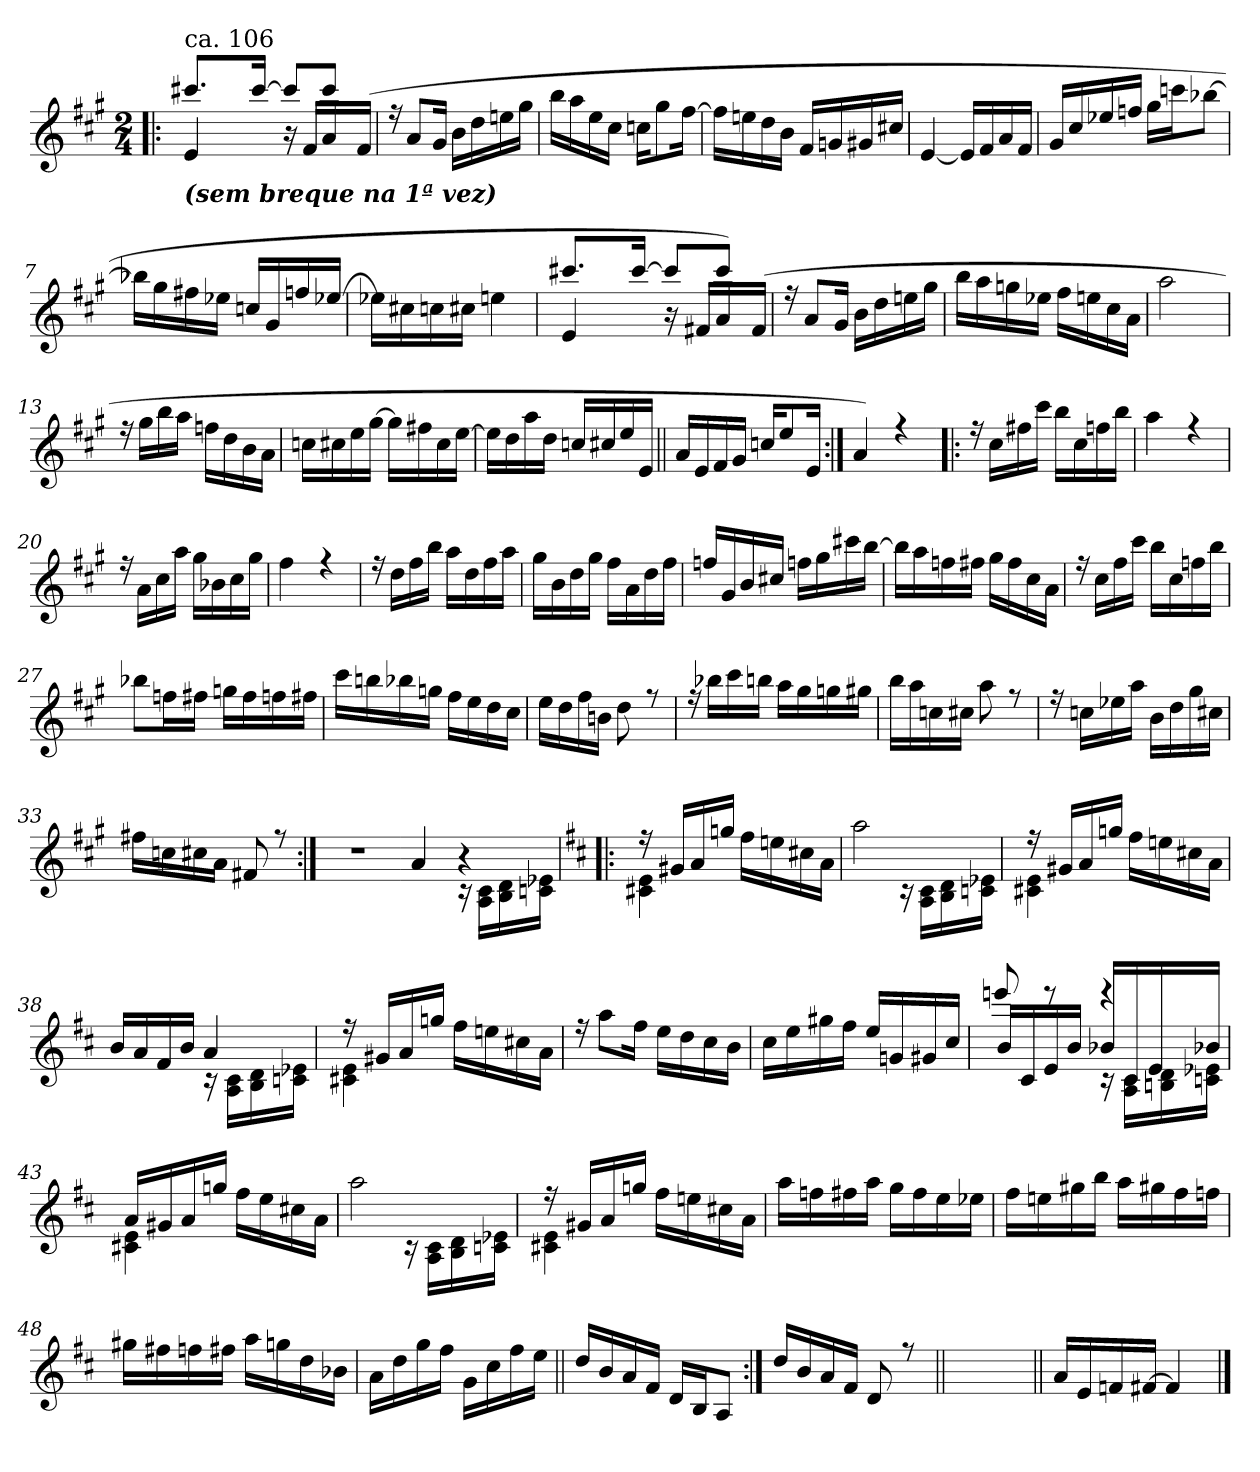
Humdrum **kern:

**kern
*part1
*staff1
*clefG2
*k[f#c#g#]
*A:
*M2/4
=1!|:
*^
*	*^
!LO:TX:b:Bi:t=(sem breque na 1ª vez)	!	!
!LO:TX:a:t=ca. 106	!	!
4e/	8.A/yy 8.c#/yy 8.e/yy 8.f#/yyL	8.ccc#X!/L
.	8.A/yy 8.cn/yy 8.e-X/yy 8.f#/yy	[>16ccc#!/Jk
16r	.	8ccc#!/L]
16f#/LL	.	.
16a/	8A/yy 8B/yy 8d/yy 8f#/yyJ	8ccc#!/J)
(>16f#/JJ	.	.
*	*v	*v
=2	=2
16ree	4ryy
8a/L	.
16g#/Jk	.
16b\LL	4ryy
16dd\	.
16een\	.
16gg#\JJ	.
=3	=3
16bb\LL	4ryy
16aa\	.
16ee\	.
16cc#\JJ	.
16ccn\KL	4ryy
8gg#\	.
[<16ff#\Jk	.
=4	=4
16ff#\LL]	4ryy
16een\	.
16dd\	.
16b\JJ	.
16f#/LL	4ryy
16gn/	.
16g#X/	.
16cc#X/JJ	.
!!LO:LB:g=z	!!
=5	=5
[>4e/	4ryy
16e/LL]	4ryy
16f#/	.
16a/	.
16f#/JJ	.
=6	=6
16g#/LL	2ryy
16cc#/	.
16ee-X/	.
16ffn/JJ	.
16gg#\LL	.
16cccn\J	.
[<8bb-X\J	.
=7	=7
16bb-X\LL]	2ryy
16gg#\	.
16ff#X\	.
16ee-X\JJ	.
16ccn/LL	.
16g#/	.
16ffn/	.
[>16ee-X/JJ	.
=8	=8
16ee-X\LL]	4ryy
16cc#X\	.
16ccn\	.
16cc#X\JJ	.
4een\	4ryy
!!LO:LB:g=z	!!
=9	=9
*	*^
4e/	8.A/yy 8.c#X/yy 8.e/yy 8.f#/yyL	8.ccc#X!/L
.	8.A/yy 8.cn/yy 8.e-X/yy 8.f#/yy	[>16ccc#!/Jk
16r	.	8ccc#!/L]
16f#X/LL	.	.
16a/	8A/yy 8B/yy 8d/yy 8f#/yyJ	8ccc#!/J)
(>16f#/JJ	.	.
*	*v	*v
=10	=10
16ree	4ryy
8a/L	.
16g#/Jk	.
16b\LL	4ryy
16dd\	.
16een\	.
16gg#\JJ	.
=11	=11
16bb\LL	2ryy
16aa\	.
16ggn\	.
16ee-X\JJ	.
16ff#\LL	.
16een\	.
16cc#\	.
16a\JJ	.
=12	=12
2aa\	2ryy
!!LO:LB:g=z	!!
=13	=13
16ree	2ryy
16gg#\LL	.
16bb\	.
16aa\JJ	.
16ffn\LL	.
16dd\	.
16b\	.
16a\JJ	.
=14	=14
16ccn\LL	4ryy
16cc#X\	.
16ee\	.
[<16gg#\JJ	.
16gg#\LL]	4ryy
16ff#X\	.
16cc#\	.
[<16ee\JJ	.
=15	=15
16ee\LL]	4ryy
16dd\	.
16aa\	.
16dd\JJ	.
16ccn/LL	4ryy
16cc#X/	.
16ee/	.
16e/JJ	.
=16||	=16||
16a/LL	(<2ryy
16e/	.
16f#/	.
16g#/JJ	.
16ccn/KL	.
8ee/	.
16e/Jk	.
!!LO:LB:g=z	!!
=17:|!	=17:|!
4a/)	4ryy
4ree	4ryy
=18!|:	=18!|:
16ree	4ryy
16cc#\LL	.
16ff#X\	.
16ccc#\JJ	.
16bb\LL	4ryy
16cc#\	.
16ffn\	.
16bb\JJ	.
=19	=19
4aa\	2ryy
4ree	.
=20	=20
16ree	4ryy
16a\LL	.
16cc#\	.
16aa\JJ	.
16gg#\LL	4ryy
16b-X\	.
16cc#\	.
16gg#\JJ	.
=21	=21
4ff#\	2ryy
4ree	.
!!LO:LB:g=z	!!
=22	=22
16ree	4ryy
16dd\LL	.
16ff#\	.
16bb\JJ	.
16aa\LL	4ryy
16dd\	.
16ff#\	.
16aa\JJ	.
=23	=23
16gg#\LL	4ryy
16b\	.
16dd\	.
16gg#\JJ	.
16ff#\LL	4ryy
16a\	.
16dd\	.
16ff#\JJ	.
=24	=24
16ffn/LL	4ryy
16g#/	.
16b/	.
16cc#X/JJ	.
16ffn\LL	4ryy
16gg#\	.
16ccc#X\	.
[<16bb\JJ	.
=25	=25
16bb\LL]	2ryy
16aa\	.
16ffn\	.
16ff#X\JJ	.
16gg#\LL	.
16ff#\	.
16cc#\	.
16a\JJ	.
!!LO:LB:g=z	!!
=26	=26
16ree	4ryy
16cc#\LL	.
16ff#\	.
16ccc#\JJ	.
16bb\LL	4ryy
16cc#\	.
16ffn\	.
16bb\JJ	.
=27	=27
8bb-X\L	2ryy
16ffn\L	.
16ff#X\JJ	.
16ggn\LL	.
16ff#\	.
16ffn\	.
16ff#X\JJ	.
=28	=28
16ccc#\LL	2ryy
16bbn\	.
16bb-X\	.
16ggn\JJ	.
16ff#\LL	.
16ee\	.
16dd\	.
16cc#\JJ	.
=29	=29
16ee\LL	2ryy
16dd\	.
16ff#\	.
16bn\JJ	.
8dd\	.
8ree	.
!!LO:LB:g=z	!!
=30	=30
16ree	2ryy
16bb-X\LL	.
16ccc#\	.
16bbn\JJ	.
16aa\LL	.
16gg#\	.
16ggn\	.
16gg#X\JJ	.
=31	=31
16bb\LL	2ryy
16aa\	.
16ccn\	.
16cc#X\JJ	.
8aa\	.
8ree	.
=32	=32
16ree	4ryy
16ccn\LL	.
16ee-X\	.
16aa\JJ	.
16b\LL	4ryy
16dd\	.
16gg#\	.
16cc#X\JJ	.
=33	=33
16ff#X\LL	2ryy
16ccn\	.
16cc#X\	.
16a\JJ	.
8f#X/	.
8ree	.
*v	*v
=33X331:|!
2r
!!LO:PB:g=z
=34-
*^
*	*^
4a/	4ryy	2ryy
4r	16rc	.
.	16A!\ 16c#!\LL	.
.	16B!\ 16d!\	.
.	16cn!\ 16e-X!\JJ	.
=35!|:	=35!|:	=35!|:
*k[f#c#]	*	*
*D:	*	*
16ree	4c#X!\ 4e!\	2ryy
16g#X/LL	.	.
16a/	.	.
16ggn/JJ	.	.
16ff#\LL	4ryy	.
16een\	.	.
16cc#X\	.	.
16a\JJ	.	.
=36	=36	=36
2aa\	4ryy	2ryy
.	16rB	.
.	16A!\ 16c#!\LL	.
.	16B!\ 16d!\	.
.	16cn!\ 16e-X!\JJ	.
=37	=37	=37
16ree	4c#X!\ 4e!\	2ryy
16g#X/LL	.	.
16a/	.	.
16ggn/JJ	.	.
16ff#\LL	4ryy	.
16een\	.	.
16cc#X\	.	.
16a\JJ	.	.
!!LO:LB:g=z	!!	!!
=38	=38	=38
16b/LL	4ryy	2ryy
16a/	.	.
16f#/	.	.
16b/JJ	.	.
4a/	16rB	.
.	16A!\ 16c#!\LL	.
.	16B!\ 16d!\	.
.	16cn!\ 16e-X!\JJ	.
=39	=39	=39
16ree	4c#X!\ 4e!\	2ryy
16g#X/LL	.	.
16a/	.	.
16ggn/JJ	.	.
16ff#\LL	4ryy	.
16een\	.	.
16cc#X\	.	.
16a\JJ	.	.
*	*v	*v
=40	=40
16ree	2ryy
8aa\L	.
16ff#\Jk	.
16ee\LL	.
16dd\	.
16cc#\	.
16b\JJ	.
=41	=41
16cc#\LL	4ryy
16ee\	.
16gg#X\	.
16ff#\JJ	.
16ee/LL	4ryy
16gn/	.
16g#X/	.
16cc#/JJ	.
!!LO:LB:g=z	!!
=42	=42
*^	*^
16b/LL	4ryy	8ryy	8eeen!/
16c#/	.	.	.
16e/	.	8ryy	8reee
16b/JJ	.	.	.
16b-X/LL	16rB	4ryy	4reee
16c#/	16A!\ 16c#!\LL	.	.
16e/	16Bn!\ 16d!\	.	.
16b-X/JJ	16cn!\ 16e-X!\JJ	.	.
*	*	*v	*v
=43	=43	=43
16a/LL	4c#X!\ 4e!\	2ryy
16g#X/	.	.
16a/	.	.
16ggn/JJ	.	.
16ff#\LL	4ryy	.
16ee\	.	.
16cc#X\	.	.
16a\JJ	.	.
=44	=44	=44
2aa\	4ryy	2ryy
.	16rB	.
.	16A!\ 16c#!\LL	.
.	16B!\ 16d!\	.
.	16cn!\ 16e-X!\JJ	.
=45	=45	=45
16ree	4c#X!\ 4e!\	2ryy
16g#X/LL	.	.
16a/	.	.
16ggn/JJ	.	.
16ff#\LL	4ryy	.
16een\	.	.
16cc#X\	.	.
16a\JJ	.	.
*	*v	*v
!!LO:LB:g=z
=46	=46
16aa\LL	2ryy
16ffn\	.
16ff#X\	.
16aa\JJ	.
16gg\LL	.
16ff#\	.
16ee\	.
16ee-X\JJ	.
=47	=47
16ff#\LL	4ryy
16een\	.
16gg#X\	.
16bb\JJ	.
16aa\LL	4ryy
16gg#X\	.
16ff#\	.
16ffn\JJ	.
=48	=48
16gg#X\LL	4ryy
16ff#X\	.
16ffn\	.
16ff#X\JJ	.
16aa\LL	4ryy
16ggn\	.
16dd\	.
16b-X\JJ	.
!!LO:LB:g=z	!!
=49	=49
16a\LL	8ryy
16dd\	.
16gg\	8ryy
16ff#\JJ	.
16g\LL	8ryy
16cc#\	.
16ff#\	8ryy
16ee\JJ	.
=50||	=50||
16dd/LL	2ryy
16b/	.
16a/	.
16f#/JJ	.
16d/LL	.
16B/J	.
8A/J	.
=51:|!	=51:|!
16dd/LL	2ryy
16b/	.
16a/	.
16f#/JJ	.
8d/	.
8ree	.
*v	*v
=51X512||
2ryy
=52||
*^
16a/LL	2ryy
16e/	.
16fn/	.
[>16f#X/JJ	.
4f#/]	.
*v	*v
==
*-
